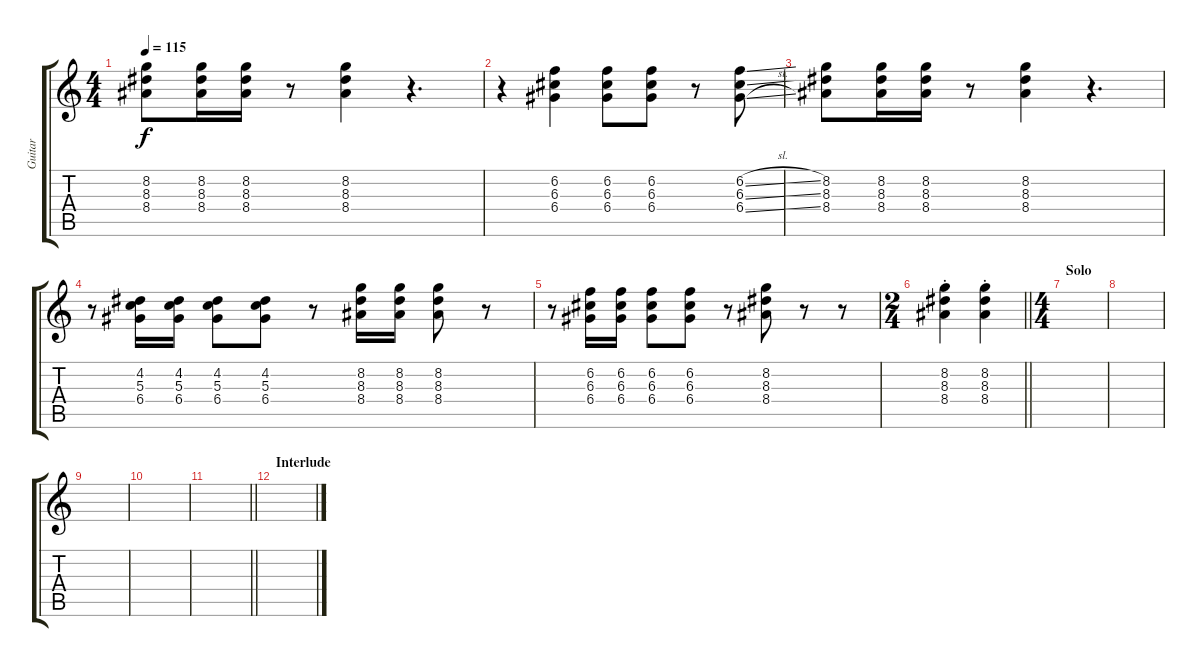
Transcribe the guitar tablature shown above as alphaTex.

\track ("Guitar" "Guitar") {instrument electricguitarclean}
\staff {score tabs}
\tuning (E4 B3 G3 D3 A2 E2) {hide}
\ts (4 4)
\tempo 115
\clef g2
\ks c
(8.2 8.3 8.4).8{dy f} (8.2 8.3 8.4).16 (8.2 8.3 8.4).16 r.8 (8.2 8.3 8.4).4 r.4{d} |
r.4 (6.2 6.3 6.4).4 (6.2 6.3 6.4).8 (6.2 6.3 6.4).8 r.8 (6.2{sl} 6.3{sl} 6.4{sl}).8 |
(8.2 8.3 8.4).8 (8.2 8.3 8.4).16 (8.2 8.3 8.4).16 r.8 (8.2 8.3 8.4).4 r.4{d} |
r.8 (4.2 5.3 6.4).16 (4.2 5.3 6.4).16 (4.2 5.3 6.4).8 (4.2 5.3 6.4).8 r.8 (8.2 8.3 8.4).16 (8.2 8.3 8.4).16 (8.2 8.3 8.4).8 r.8 |
r.8 (6.2 6.3 6.4).16 (6.2 6.3 6.4).16 (6.2 6.3 6.4).8 (6.2 6.3 6.4).8 r.8 (8.2 8.3 8.4).8 r.8 r.8 |
\ts (2 4)
\barLineRight lightlight
(8.2{st} 8.3{st} 8.4{st}).4 (8.2{st} 8.3{st} 8.4{st}).4 |
\ts (4 4)
\section ("" "Solo")
|
|
|
|
\barLineRight lightlight
|
\section ("" "Interlude")
